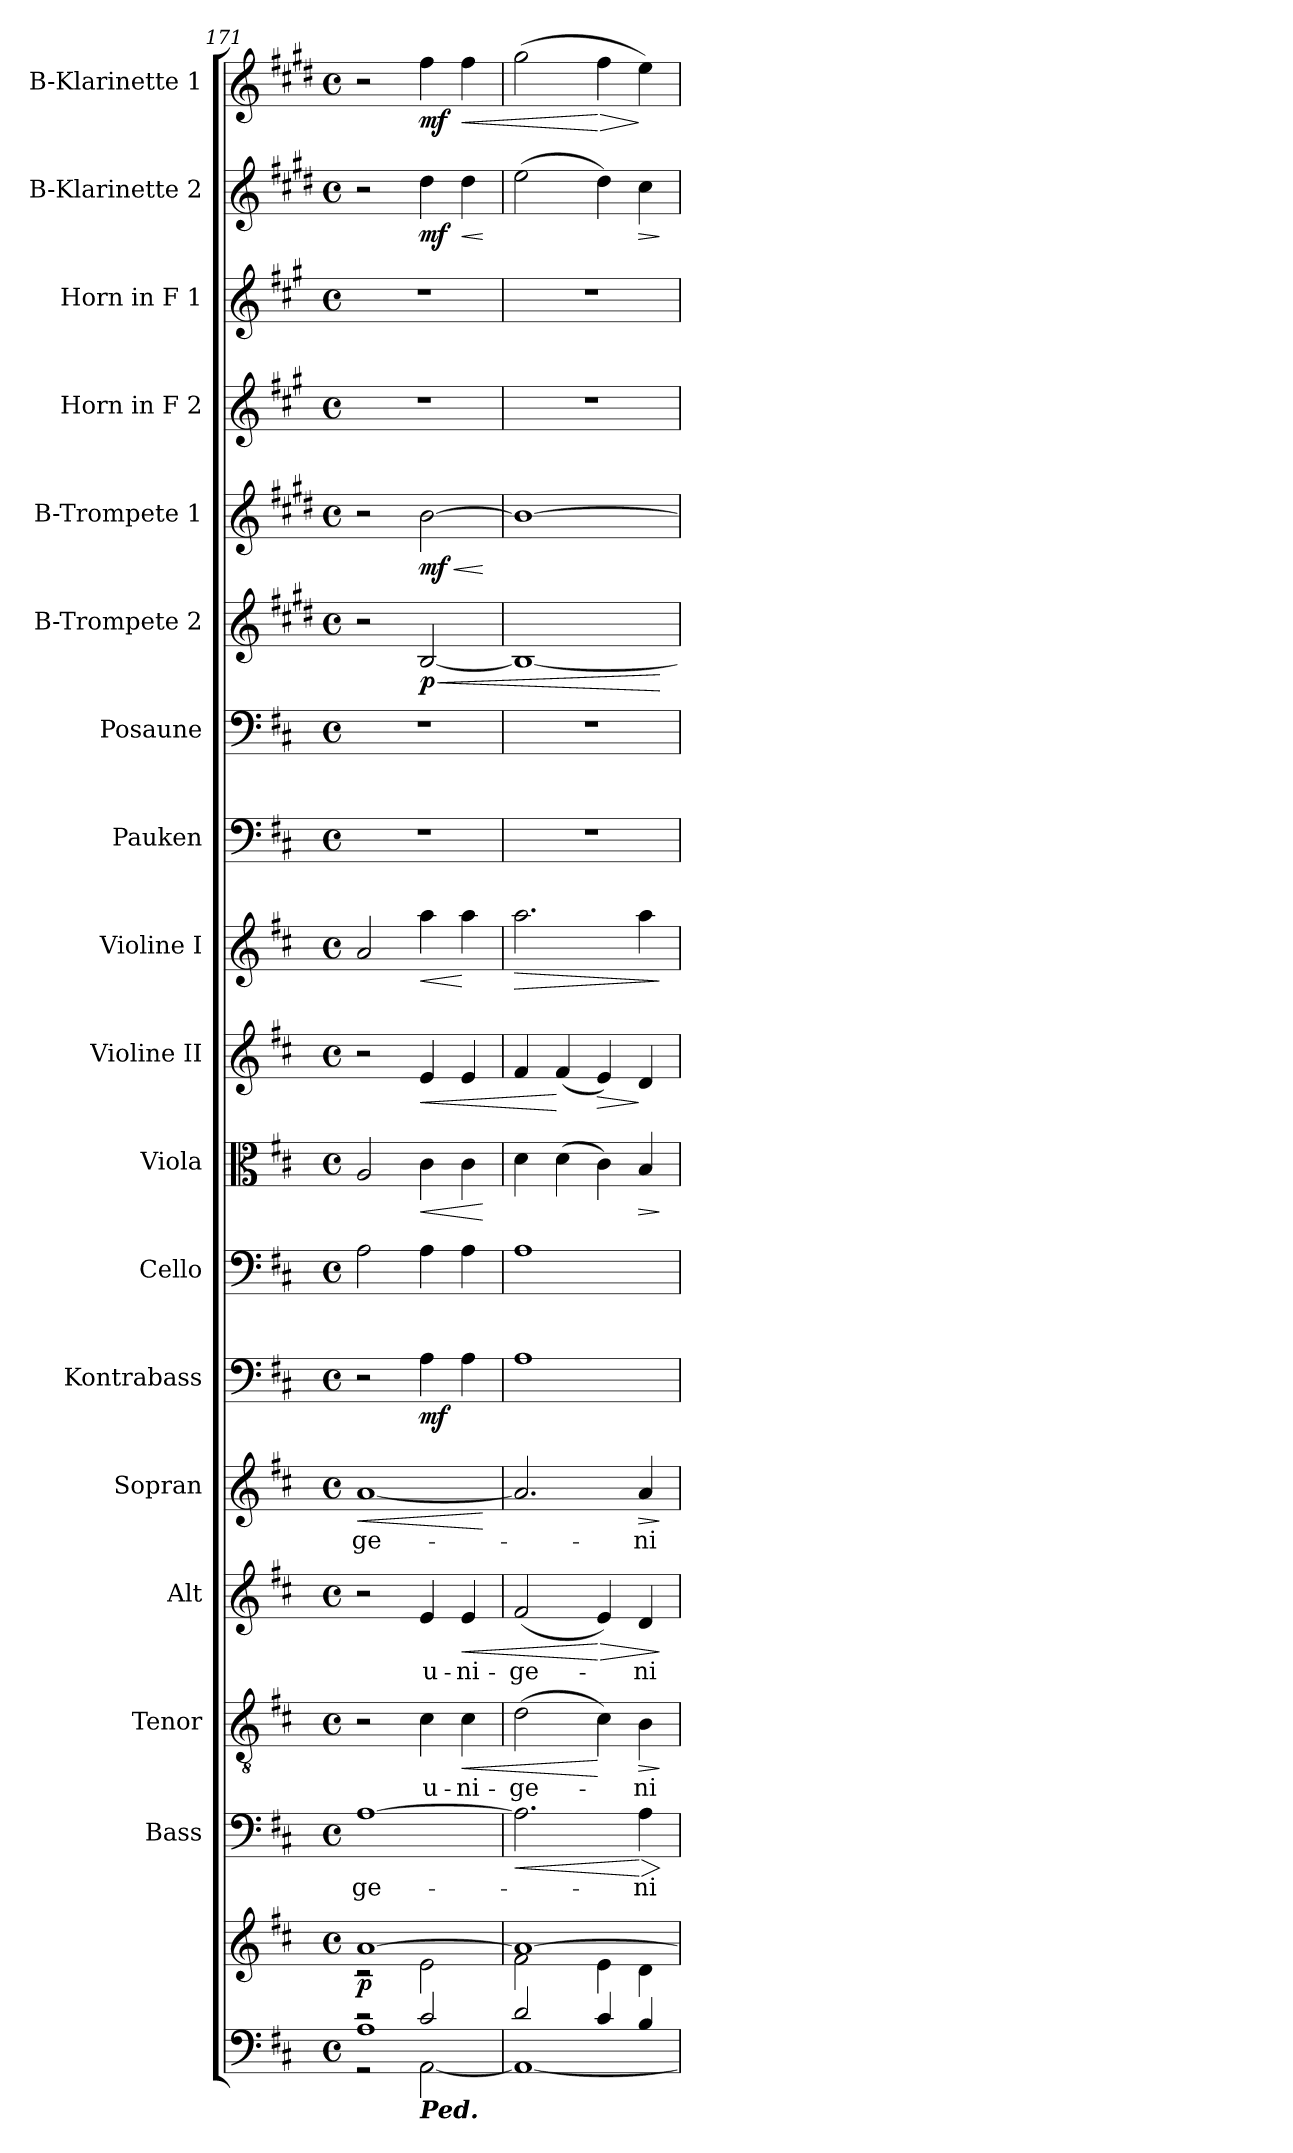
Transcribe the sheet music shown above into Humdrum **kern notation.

**kern	**kern	**dynam	**kern	**text	**dynam	**kern	**text	**dynam	**kern	**text	**dynam	**kern	**text	**dynam	**kern	**dynam	**kern	**kern	**dynam	**kern	**dynam	**kern	**dynam	**kern	**kern	**kern	**dynam	**kern	**dynam	**kern	**kern	**kern	**dynam	**kern	**dynam
*part18	*part18	*part18	*part17	*part17	*part17	*part16	*part16	*part16	*part15	*part15	*part15	*part14	*part14	*part14	*part13	*part13	*part12	*part11	*part11	*part10	*part10	*part9	*part9	*part8	*part7	*part6	*part6	*part5	*part5	*part4	*part3	*part2	*part2	*part1	*part1
*staff19	*staff18	*staff18/19	*staff17	*staff17	*staff17	*staff16	*staff16	*staff16	*staff15	*staff15	*staff15	*staff14	*staff14	*staff14	*staff13	*staff13	*staff12	*staff11	*staff11	*staff10	*staff10	*staff9	*staff9	*staff8	*staff7	*staff6	*staff6	*staff5	*staff5	*staff4	*staff3	*staff2	*staff2	*staff1	*staff1
*	*	*	*I"Bass	*	*	*I"Tenor	*	*	*I"Alt	*	*	*I"Sopran	*	*	*I"Kontrabass	*	*I"Cello	*I"Viola	*	*I"Violine II	*	*I"Violine I	*	*I"Pauken	*I"Posaune	*I"B-Trompete 2	*	*I"B-Trompete 1	*	*I"Horn in F 2	*I"Horn in F 1	*I"B-Klarinette 2	*	*I"B-Klarinette 1	*
*	*	*	*I'B.	*	*	*I'T.	*	*	*I'A.	*	*	*I'S.	*	*	*I'Kb.	*	*	*I'Vla.	*	*I'Vl. II	*	*I'Vl. I	*	*I'Pk.	*I'Pos.	*I'B Trp. 2	*	*I'B Trp. 1	*	*	*	*I'B Kl. 2	*	*I'B Kl. 1	*
*clefF4	*clefG2	*	*clefF4	*	*	*clefGv2	*	*	*clefG2	*	*	*clefG2	*	*	*clefF4	*	*clefF4	*clefC3	*	*clefG2	*	*clefG2	*	*clefF4	*clefF4	*clefG2	*	*clefG2	*	*clefG2	*clefG2	*clefG2	*	*clefG2	*
*	*	*	*	*	*	*	*	*	*	*	*	*	*	*	*ITrd7c12	*	*	*	*	*	*	*	*	*	*	*ITrd1c2	*	*ITrd1c2	*	*ITrd4c7	*ITrd4c7	*ITrd1c2	*	*ITrd1c2	*
*k[f#c#]	*k[f#c#]	*	*k[f#c#]	*	*	*k[f#c#]	*	*	*k[f#c#]	*	*	*k[f#c#]	*	*	*k[f#c#]	*	*k[f#c#]	*k[f#c#]	*	*k[f#c#]	*	*k[f#c#]	*	*k[f#c#]	*k[f#c#]	*k[f#c#]	*	*k[f#c#]	*	*k[f#c#]	*k[f#c#]	*k[f#c#]	*	*k[f#c#]	*
*D:	*D:	*	*D:	*	*	*D:	*	*	*D:	*	*	*D:	*	*	*D:	*	*D:	*D:	*	*D:	*	*D:	*	*D:	*D:	*D:	*	*D:	*	*D:	*D:	*D:	*	*D:	*
*M4/4	*M4/4	*	*M4/4	*	*	*M4/4	*	*	*M4/4	*	*	*M4/4	*	*	*M4/4	*	*M4/4	*M4/4	*	*M4/4	*	*M4/4	*	*M4/4	*M4/4	*M4/4	*	*M4/4	*	*M4/4	*M4/4	*M4/4	*	*M4/4	*
*met(c)	*met(c)	*	*met(c)	*	*	*met(c)	*	*	*met(c)	*	*	*met(c)	*	*	*met(c)	*	*met(c)	*met(c)	*	*met(c)	*	*met(c)	*	*met(c)	*met(c)	*met(c)	*	*met(c)	*	*met(c)	*met(c)	*met(c)	*	*met(c)	*
=171	=171	=171	=171	=171	=171	=171	=171	=171	=171	=171	=171	=171	=171	=171	=171	=171	=171	=171	=171	=171	=171	=171	=171	=171	=171	=171	=171	=171	=171	=171	=171	=171	=171	=171	=171
*^	*^	*	*	*	*	*	*	*	*	*	*	*	*	*	*	*	*	*	*	*	*	*	*	*	*	*	*	*	*	*	*	*	*	*	*
*	*^	*	*	*	*	*	*	*	*	*	*	*	*	*	*	*	*	*	*	*	*	*	*	*	*	*	*	*	*	*	*	*	*	*	*	*	*
!	!	!	!	!	!LO:DY:b	!	!LO:LY:b	!	!	!	!	!	!	!	!	!LO:LY:b	!LO:HP:b	!	!	!	!	!	!	!	!	!	!	!	!	!	!	!	!	!	!	!	!	!
2rc	2rGG	1A	[>1a	2rc	p	[1A	-ge-	.	2r	.	.	2r	.	.	[1a	-ge-	<	2r	.	2A\	2A/	.	2r	.	2a/	.	1r	1r	2r	.	2r	.	1r	1r	2r	.	2r	.
!LO:TX:b:Bi:t=Ped.	!	!	!	!	!	!	!	!	!	!	!	!	!	!	!	!	!	!	!	!	!	!	!	!	!	!	!	!	!	!	!	!	!	!	!	!	!	!
!	!	!	!	!	!	!	!	!	!	!LO:LY:b	!	!	!LO:LY:b	!	!	!	!	!	!LO:DY:b	!	!	!LO:HP:b	!	!LO:HP:b	!	!LO:HP:b	!	!	!	!LO:HP:b	!	!LO:HP:b	!	!	!	!	!	!
!	!	!	!	!	!	!	!	!	!	!	!	!	!	!	!	!	!	!	!	!	!	!	!	!	!	!	!	!	!	!LO:DY:n=1:b	!	!LO:DY:n=1:b	!	!	!	!LO:DY:b	!	!LO:DY:b
2c#/	[<2AA\	.	.	2e\	.	.	.	.	4c#\	u-	.	4e/	u-	.	.	.	.	4AA\	mf	4A\	4c#\	<	4e/	<	4aa\	<	.	.	[2A/	< p	[2a\	< mf	.	.	4cc#\	mf	4ee\	mf
!	!	!	!	!	!	!	!	!	!	!LO:LY:b	!LO:HP:b	!	!LO:LY:b	!LO:HP:b	!	!	!	!	!	!	!	!	!	!	!	!	!	!	!	!	!	!	!	!	!	!LO:HP:b	!	!LO:HP:b
.	.	.	.	.	.	.	.	.	4c#\	-ni-	<	4e/	-ni-	<	.	.	.	4AA\	.	4A\	4c#\	.	4e/	.	4aa\	[	.	.	.	.	.	.	.	.	4cc#\	<	4ee\	<
*v	*v	*v	*	*	*	*	*	*	*	*	*	*	*	*	*	*	*	*	*	*	*	*	*	*	*	*	*	*	*	*	*	*	*	*	*	*	*	*
*	*v	*v	*	*	*	*	*	*	*	*	*	*	*	*	*	*	*	*	*	*	*	*	*	*	*	*	*	*	*	*	*	*	*	*	*	*
.	.	.	.	.	.	.	.	.	.	.	.	.	.	[	.	.	.	.	[	.	.	.	.	.	.	.	.	.	[	.	.	.	[	.	.
=172	=172	=172	=172	=172	=172	=172	=172	=172	=172	=172	=172	=172	=172	=172	=172	=172	=172	=172	=172	=172	=172	=172	=172	=172	=172	=172	=172	=172	=172	=172	=172	=172	=172	=172	=172
*^	*^	*	*	*	*	*	*	*	*	*	*	*	*	*	*	*	*	*	*	*	*	*	*	*	*	*	*	*	*	*	*	*	*	*	*
!	!	!	!	!	!	!	!LO:HP:b	!	!LO:LY:b	!	!	!LO:LY:b	!	!	!	!	!	!	!	!	!	!	!	!	!LO:HP:b	!	!	!	!	!	!	!	!	!	!	!	!
2d/	1AA_	1a_	2f#\	.	2.A\]	.	<	(>2d\	-ge-	.	(<2f#/	-ge-	.	2.a/]	.	.	1AA	.	1A	4d\	.	4f#/	.	2.aa\	>	1r	1r	1A_	.	1a_	.	1r	1r	(>2dd\	.	(>2ff#\	.
.	.	.	.	.	.	.	.	.	.	.	.	.	.	.	.	.	.	.	.	(>4d\	.	(<4f#/	[	.	.	.	.	.	.	.	.	.	.	.	.	.	.
!	!	!	!	!	!	!	!	!	!	!	!	!	!LO:HP:n=1:b	!	!	!	!	!	!	!	!	!	!LO:HP:b	!	!	!	!	!	!	!	!	!	!	!	!	!	!LO:HP:n=1:b
4c#/	.	.	4e\	.	.	.	.	4c#\)	.	[	4e/)	.	[ >	.	.	.	.	.	.	4c#\)	.	4e/)	>	.	.	.	.	.	.	.	.	.	.	4cc#\)	.	4ee\	[ >
!	!	!	!	!	!	!LO:LY:b	!LO:HP:n=1:b	!	!LO:LY:b	!LO:HP:b	!	!LO:LY:b	!	!	!LO:LY:b	!LO:HP:b	!	!	!	!	!LO:HP:b	!	!	!	!	!	!	!	!	!	!	!	!	!	!LO:HP:b	!	!
4B/	.	.	4d\	.	4A\	-ni-	[ >	4B\	-ni-	>	4d/	-ni-	.	4a/	-ni-	>	.	.	.	4B/	>	4d/	]	4aa\	.	.	.	.	.	.	.	.	.	4b\	>	4dd\)	]
*v	*v	*	*	*	*	*	*	*	*	*	*	*	*	*	*	*	*	*	*	*	*	*	*	*	*	*	*	*	*	*	*	*	*	*	*	*	*
*	*v	*v	*	*	*	*	*	*	*	*	*	*	*	*	*	*	*	*	*	*	*	*	*	*	*	*	*	*	*	*	*	*	*	*	*	*
.	.	.	.	.	]	.	.	]	.	.	]	.	.	]	.	.	.	.	]	.	.	.	]	.	.	.	[	.	.	.	.	.	]	.	.
=	=	=	=	=	=	=	=	=	=	=	=	=	=	=	=	=	=	=	=	=	=	=	=	=	=	=	=	=	=	=	=	=	=	=	=
*-	*-	*-	*-	*-	*-	*-	*-	*-	*-	*-	*-	*-	*-	*-	*-	*-	*-	*-	*-	*-	*-	*-	*-	*-	*-	*-	*-	*-	*-	*-	*-	*-	*-	*-	*-
